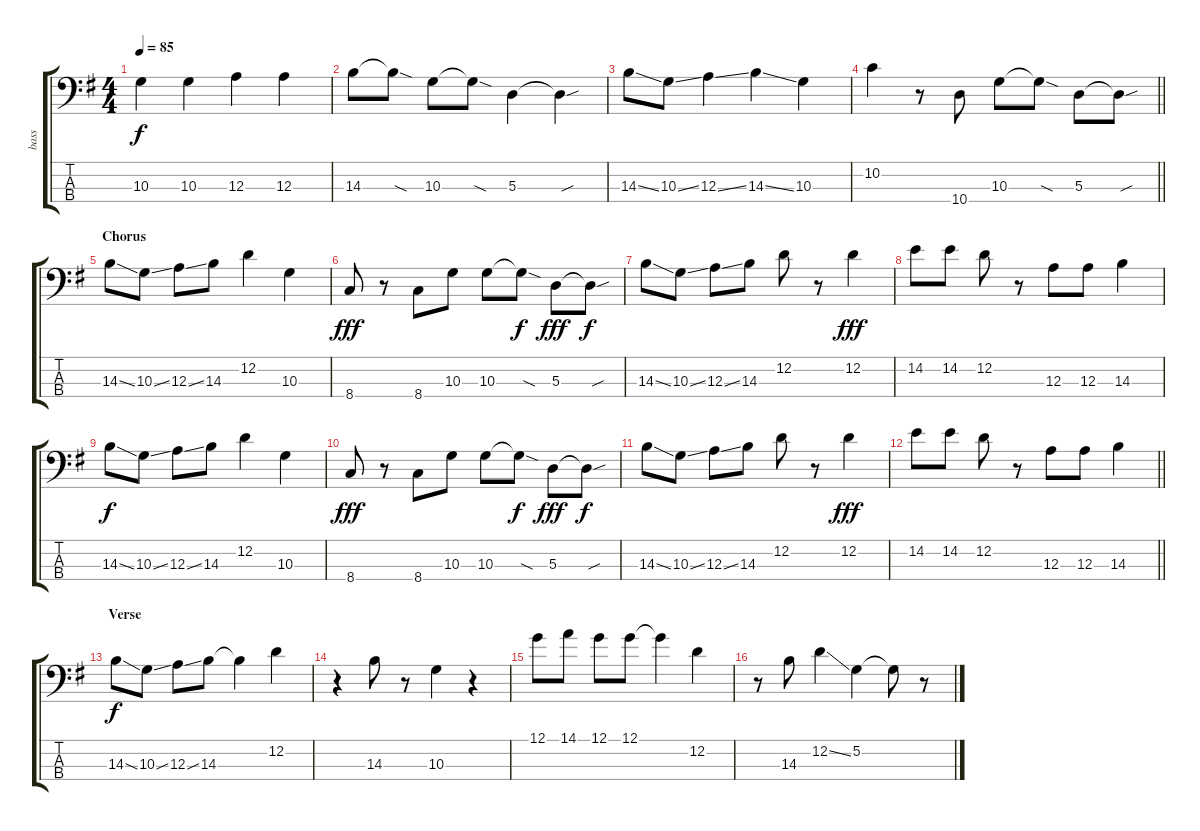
\track ("bass" "bass") {instrument electricbassfinger}
\staff {score tabs}
\tuning (G2 D2 A1 E1) {hide}
\ts (4 4)
\tempo 85
\clef f4
\ks g
10.3.4{dy f} 10.3.4 12.3.4 12.3.4 |
14.3.8 14.3{sod t}.8 10.3.8 10.3{sod t}.8 5.3.4 5.3{sou t}.4 |
14.3{ss}.8 10.3{ss}.8 12.3{ss}.4 14.3{ss}.4 10.3.4 |
\barLineRight lightlight
10.2.4 r.8 10.4.8 10.3.8 10.3{sod t}.8 5.3.8 5.3{sou t}.8 |
\section ("" "Chorus")
14.3{ss}.8 10.3{ss}.8 12.3{ss}.8 14.3.8 12.2.4 10.3.4 |
8.4.8{dy fff} r.8 8.4.8 10.3.8 10.3.8 10.3{sod t}.8{dy f} 5.3.8{dy fff} 5.3{sou t}.8{dy f} |
14.3{ss}.8 10.3{ss}.8 12.3{ss}.8 14.3.8 12.2.8 r.8 12.2.4{dy fff} |
14.2.8 14.2.8 12.2.8 r.8 12.3.8 12.3.8 14.3.4 |
14.3{ss}.8{dy f} 10.3{ss}.8 12.3{ss}.8 14.3.8 12.2.4 10.3.4 |
8.4.8{dy fff} r.8 8.4.8 10.3.8 10.3.8 10.3{sod t}.8{dy f} 5.3.8{dy fff} 5.3{sou t}.8{dy f} |
14.3{ss}.8 10.3{ss}.8 12.3{ss}.8 14.3.8 12.2.8 r.8 12.2.4{dy fff} |
\barLineRight lightlight
14.2.8 14.2.8 12.2.8 r.8 12.3.8 12.3.8 14.3.4 |
\section ("" "Verse")
14.3{ss}.8{dy f} 10.3{ss}.8 12.3{ss}.8 14.3.8 14.3{t}.4 12.2.4 |
r.4 14.3.8 r.8 10.3.4 r.4 |
12.1.8 14.1.8 12.1.8 12.1.8 12.1{t}.4 12.2.4 |
r.8 14.3.8 12.2{ss}.4 5.2.4 5.2{t}.8 r.8
